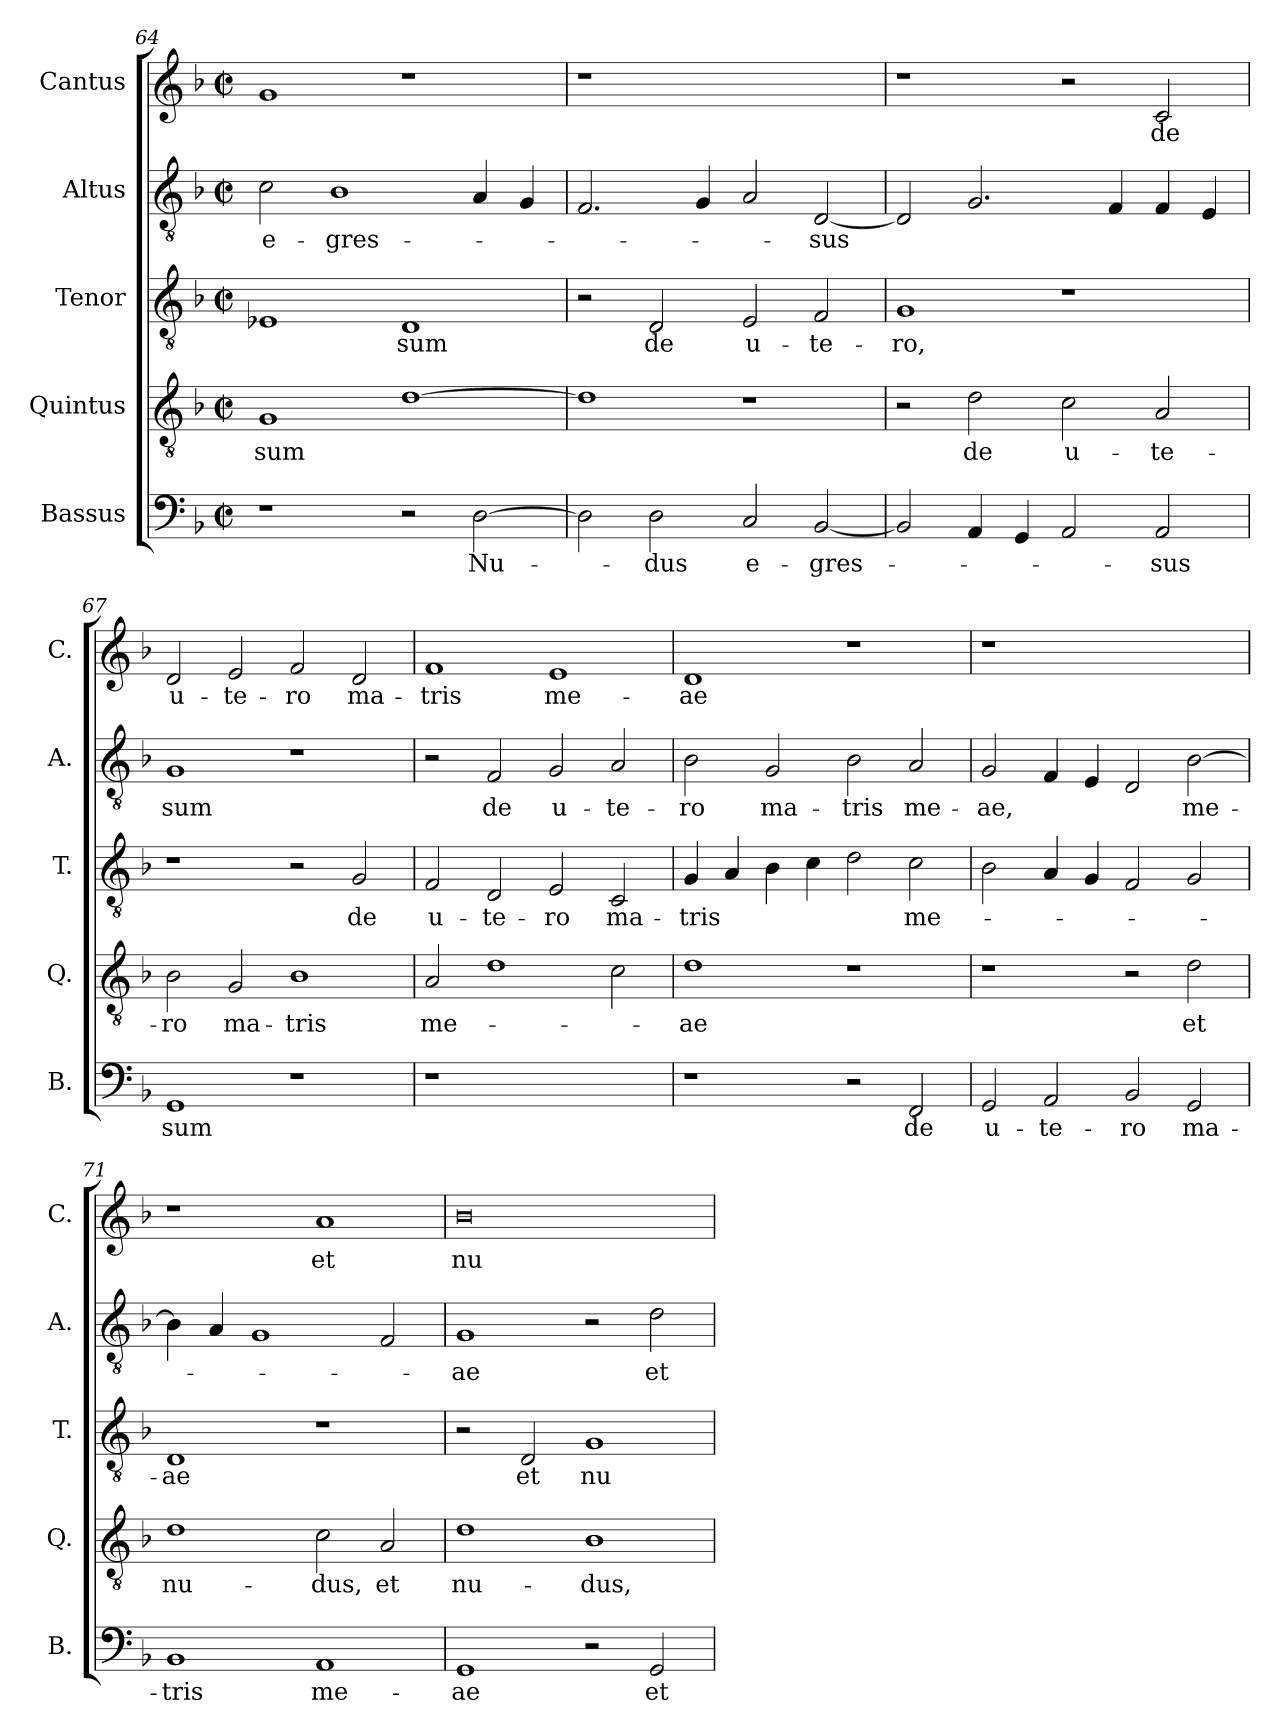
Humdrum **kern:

**kern	**text	**kern	**text	**kern	**text	**kern	**text	**kern	**text
*part5	*part5	*part4	*part4	*part3	*part3	*part2	*part2	*part1	*part1
*staff5	*staff5	*staff4	*staff4	*staff3	*staff3	*staff2	*staff2	*staff1	*staff1
*I"Bassus	*	*I"Quintus	*	*I"Tenor	*	*I"Altus	*	*I"Cantus	*
*I'B.	*	*I'Q.	*	*I'T.	*	*I'A.	*	*I'C.	*
*clefF4	*	*clefGv2	*	*clefGv2	*	*clefGv2	*	*clefG2	*
*k[b-]	*	*k[b-]	*	*k[b-]	*	*k[b-]	*	*k[b-]	*
*F:	*	*F:	*	*F:	*	*F:	*	*F:	*
*M2/2	*	*M2/2	*	*M2/2	*	*M2/2	*	*M2/2	*
*met(c|)	*	*met(c|)	*	*met(c|)	*	*met(c|)	*	*met(c|)	*
=64	=64	=64	=64	=64	=64	=64	=64	=64	=64
1r	.	1G	sum	1E-X	.	2c\	e-	1g	.
.	.	.	.	.	.	1B-	-gres-	.	.
2r	.	[1d	.	1D	sum	.	.	1r	.
[2D\	Nu-	.	.	.	.	4A/	.	.	.
.	.	.	.	.	.	4G/	.	.	.
=65	=65	=65	=65	=65	=65	=65	=65	=65	=65
2D\]	.	1d]	.	2r	.	2.F/	.	1r	.
2D\	-dus	.	.	2D/	de	.	.	.	.
.	.	.	.	.	.	4G/	.	.	.
2C/	e-	1r	.	2E/	u-	2A/	.	1ryy	.
[2BB-/	-gres-	.	.	2F/	-te-	[2D/	-sus	.	.
=66	=66	=66	=66	=66	=66	=66	=66	=66	=66
2BB-/]	.	2r	.	1G	-ro,	2D/]	.	1r	.
4AA/	.	2d\	de	.	.	2.G/	.	.	.
4GG/	.	.	.	.	.	.	.	.	.
2AA/	.	2c\	u-	1r	.	.	.	2r	.
.	.	.	.	.	.	4F/	.	.	.
2AA/	-sus	2A/	-te-	.	.	4F/	.	2c/	de
.	.	.	.	.	.	4E/	.	.	.
=67	=67	=67	=67	=67	=67	=67	=67	=67	=67
1GG	sum	2B-\	-ro	1r	.	1G	sum	2d/	u-
.	.	2G/	ma-	.	.	.	.	2e/	-te-
1r	.	1B-	-tris	2r	.	1r	.	2f/	-ro
.	.	.	.	2G/	de	.	.	2d/	ma-
=68	=68	=68	=68	=68	=68	=68	=68	=68	=68
1r	.	2A/	me-	2F/	u-	2r	.	1f	-tris
.	.	1d	.	2D/	-te-	2F/	de	.	.
1ryy	.	.	.	2E/	-ro	2G/	u-	1e	me-
.	.	2c\	.	2C/	ma-	2A/	-te-	.	.
!!LO:LB:g=z
=69	=69	=69	=69	=69	=69	=69	=69	=69	=69
1r	.	1d	-ae	4G/	-tris	2B-\	-ro	1d	-ae
.	.	.	.	4A/	.	.	.	.	.
.	.	.	.	4B-\	.	2G/	ma-	.	.
.	.	.	.	4c\	.	.	.	.	.
2r	.	1r	.	2d\	.	2B-\	-tris	1r	.
2FF/	de	.	.	2c\	me-	2A/	me-	.	.
=70	=70	=70	=70	=70	=70	=70	=70	=70	=70
2GG/	u-	1r	.	2B-\	.	2G/	-ae,	1r	.
2AA/	-te-	.	.	4A/	.	4F/	.	.	.
.	.	.	.	4G/	.	4E/	.	.	.
2BB-/	-ro	2r	.	2F/	.	2D/	.	1ryy	.
2GG/	ma-	2d\	et	2G/	.	[2B-\	me-	.	.
=71	=71	=71	=71	=71	=71	=71	=71	=71	=71
1BB-	-tris	1d	nu-	1D	-ae	4B-\]	.	1r	.
.	.	.	.	.	.	4A/	.	.	.
.	.	.	.	.	.	1G	.	.	.
1AA	me-	2c\	-dus,	1r	.	.	.	1a	et
.	.	2A/	et	.	.	2F/	.	.	.
=72	=72	=72	=72	=72	=72	=72	=72	=72	=72
1GG	-ae	1d	nu-	2r	.	1G	-ae	0b-	nu-
.	.	.	.	2D/	et	.	.	.	.
2r	.	1B-	-dus,	1G	nu-	2r	.	.	.
2GG/	et	.	.	.	.	2d\	et	.	.
=	=	=	=	=	=	=	=	=	=
*-	*-	*-	*-	*-	*-	*-	*-	*-	*-
